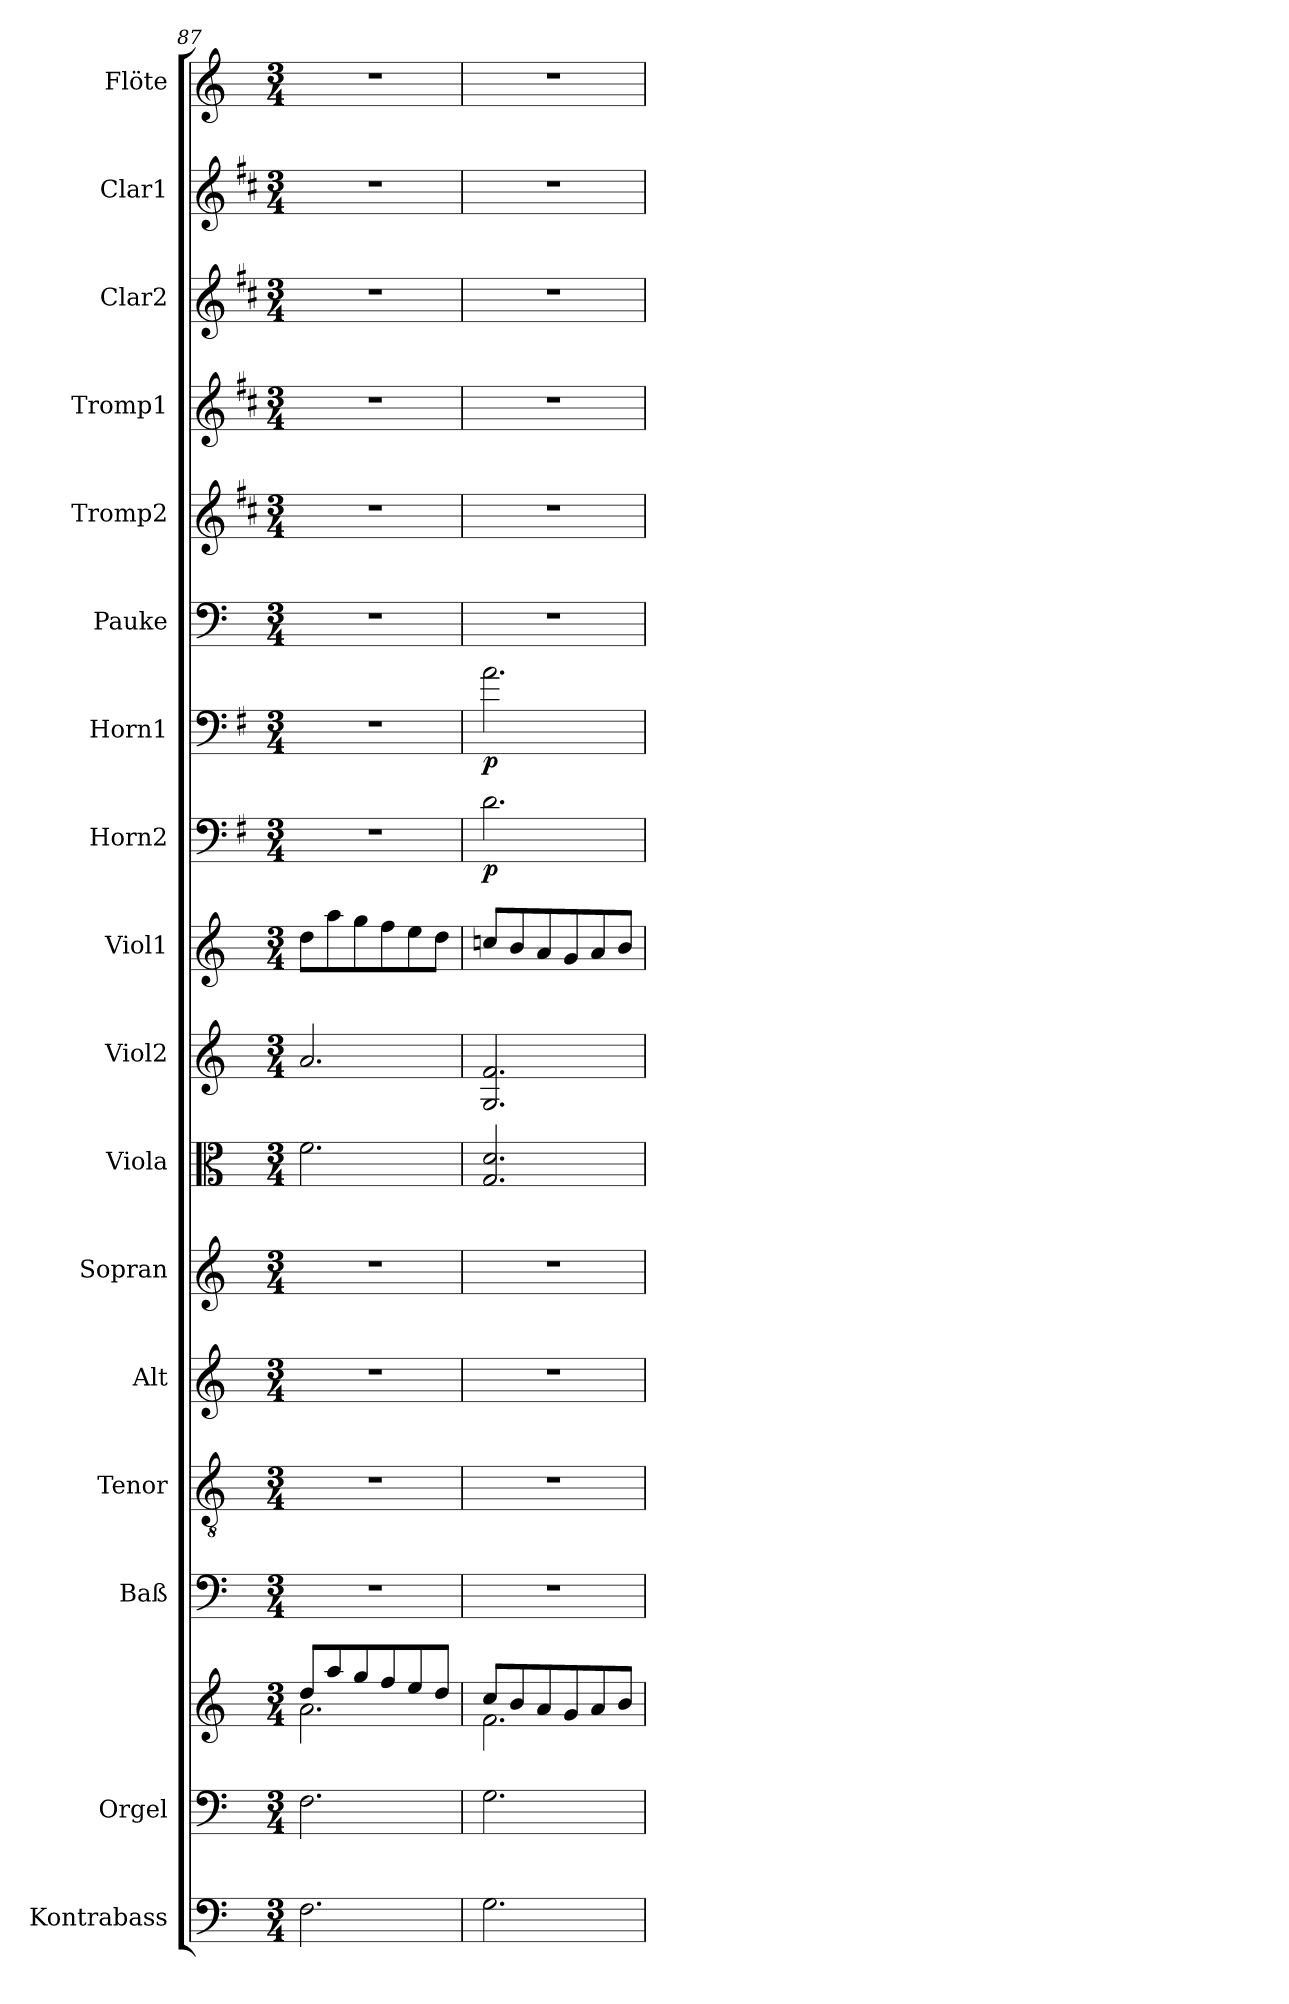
**kern	**kern	**kern	**kern	**kern	**kern	**kern	**kern	**kern	**kern	**kern	**dynam	**kern	**dynam	**kern	**kern	**kern	**kern	**kern	**kern
*part17	*part16	*part16	*part15	*part14	*part13	*part12	*part11	*part10	*part9	*part8	*part8	*part7	*part7	*part6	*part5	*part4	*part3	*part2	*part1
*staff18	*staff17	*staff16	*staff15	*staff14	*staff13	*staff12	*staff11	*staff10	*staff9	*staff8	*staff8	*staff7	*staff7	*staff6	*staff5	*staff4	*staff3	*staff2	*staff1
*I"Kontrabass	*I"Orgel	*	*I"Baß	*I"Tenor	*I"Alt	*I"Sopran	*I"Viola	*I"Viol2	*I"Viol1	*I"Horn2	*	*I"Horn1	*	*I"Pauke	*I"Tromp2	*I"Tromp1	*I"Clar2	*I"Clar1	*I"Flöte
*I'Kb	*	*	*I'B	*I'T	*I'A	*I'S	*I'Vla	*I'Vl2	*I'Vl1	*I'Hr2	*	*I'Hr1	*	*I'Pk	*I'Tr2	*I'Tr1	*I'Cl2	*I'Cl1	*I'Fl
!!LO:PB:g=z
*clefF4	*clefF4	*clefG2	*clefF4	*clefGv2	*clefG2	*clefG2	*clefC3	*clefG2	*clefG2	*clefF4	*	*clefF4	*	*clefF4	*clefG2	*clefG2	*clefG2	*clefG2	*clefG2
*ITrd7c12	*	*	*	*	*	*	*	*	*	*ITrd4c7	*	*ITrd4c7	*	*	*ITrd1c2	*ITrd1c2	*ITrd1c2	*ITrd1c2	*
*k[]	*k[]	*k[]	*k[]	*k[]	*k[]	*k[]	*k[]	*k[]	*k[]	*k[]	*	*k[]	*	*k[]	*k[]	*k[]	*k[]	*k[]	*k[]
*C:	*C:	*C:	*C:	*C:	*C:	*C:	*C:	*C:	*C:	*C:	*	*C:	*	*C:	*C:	*C:	*C:	*C:	*C:
*M3/4	*M3/4	*M3/4	*M3/4	*M3/4	*M3/4	*M3/4	*M3/4	*M3/4	*M3/4	*M3/4	*	*M3/4	*	*M3/4	*M3/4	*M3/4	*M3/4	*M3/4	*M3/4
=87	=87	=87	=87	=87	=87	=87	=87	=87	=87	=87	=87	=87	=87	=87	=87	=87	=87	=87	=87
*	*	*^	*	*	*	*	*	*	*	*	*	*	*	*	*	*	*	*	*
2.FF\	2.F\	8dd/L	2.a\	2.r	2.r	2.r	2.r	2.f\	2.a/	8dd\L	2.r	.	2.r	.	2.r	2.r	2.r	2.r	2.r	2.r
.	.	8aa/	.	.	.	.	.	.	.	8aa\	.	.	.	.	.	.	.	.	.	.
.	.	8gg/	.	.	.	.	.	.	.	8gg\	.	.	.	.	.	.	.	.	.	.
.	.	8ff/	.	.	.	.	.	.	.	8ff\	.	.	.	.	.	.	.	.	.	.
.	.	8ee/	.	.	.	.	.	.	.	8ee\	.	.	.	.	.	.	.	.	.	.
.	.	8dd/J	.	.	.	.	.	.	.	8dd\J	.	.	.	.	.	.	.	.	.	.
=88	=88	=88	=88	=88	=88	=88	=88	=88	=88	=88	=88	=88	=88	=88	=88	=88	=88	=88	=88	=88
!	!	!	!	!	!	!	!	!	!	!	!	!LO:DY:b	!	!LO:DY:b	!	!	!	!	!	!
2.GG\	2.G\	8cc/L	2.f\	2.r	2.r	2.r	2.r	2.G/ 2.d/	2.G/ 2.f/	8ccn/L	2.G\	p	2.d\	p	2.r	2.r	2.r	2.r	2.r	2.r
.	.	8b/	.	.	.	.	.	.	.	8b/	.	.	.	.	.	.	.	.	.	.
.	.	8a/	.	.	.	.	.	.	.	8a/	.	.	.	.	.	.	.	.	.	.
.	.	8g/	.	.	.	.	.	.	.	8g/	.	.	.	.	.	.	.	.	.	.
.	.	8a/	.	.	.	.	.	.	.	8a/	.	.	.	.	.	.	.	.	.	.
.	.	8b/J	.	.	.	.	.	.	.	8b/J	.	.	.	.	.	.	.	.	.	.
*	*	*v	*v	*	*	*	*	*	*	*	*	*	*	*	*	*	*	*	*	*
=	=	=	=	=	=	=	=	=	=	=	=	=	=	=	=	=	=	=	=
*-	*-	*-	*-	*-	*-	*-	*-	*-	*-	*-	*-	*-	*-	*-	*-	*-	*-	*-	*-
